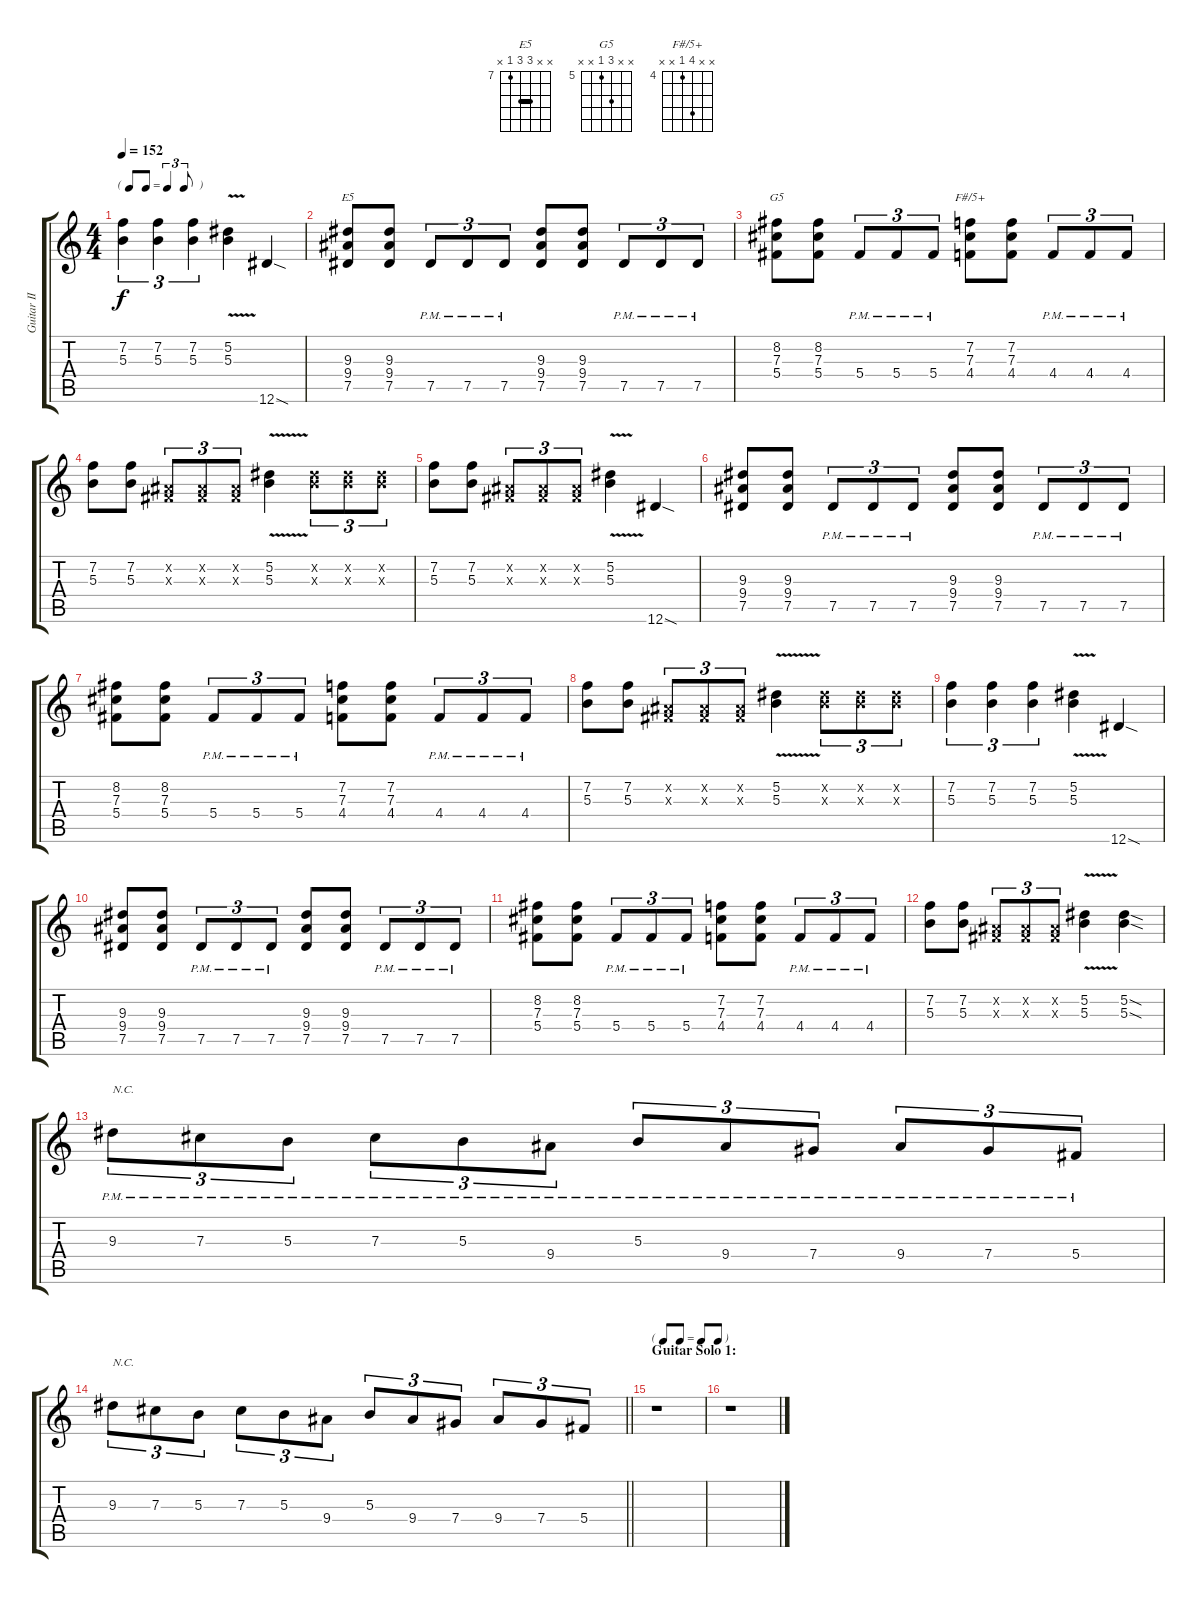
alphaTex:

\track ("Guitar II" "Guitar II") {instrument distortionguitar}
\staff {score tabs}
\tuning (Eb4 Bb3 Gb3 Db3 Ab2 Eb2) {hide}
\chord ("E5" x x 9 9 7 x) {firstfret 7 barre 9}
\chord ("G5" x x 7 5 x x) {firstfret 5}
\chord ("F#/5+" x x 7 4 x x) {firstfret 4}
\ts (4 4)
\tf triplet8th
\tempo 152
\clef g2
\ks c
(7.2 5.3).4{tu (3 2) dy f} (7.2 5.3).4{tu (3 2)} (7.2 5.3).4{tu (3 2)} (5.2{v} 5.3).4 12.6{sod}.4 |
(9.3 9.4 7.5).8{ch "E5"} (9.3 9.4 7.5).8 7.5{pm}.8{tu (3 2)} 7.5{pm}.8{tu (3 2)} 7.5{pm}.8{tu (3 2)} (9.3 9.4 7.5).8 (9.3 9.4 7.5).8 7.5{pm}.8{tu (3 2)} 7.5{pm}.8{tu (3 2)} 7.5{pm}.8{tu (3 2)} |
(8.2 7.3 5.4).8{ch "G5"} (8.2 7.3 5.4).8 5.4{pm}.8{tu (3 2)} 5.4{pm}.8{tu (3 2)} 5.4{pm}.8{tu (3 2)} (7.2 7.3 4.4).8{ch "F#/5+"} (7.2 7.3 4.4).8 4.4{pm}.8{tu (3 2)} 4.4{pm}.8{tu (3 2)} 4.4{pm}.8{tu (3 2)} |
(7.2 5.3).8 (7.2 5.3).8 (0.2{x} 0.3{x}).8{tu (3 2)} (0.2{x} 0.3{x}).8{tu (3 2)} (0.2{x} 0.3{x}).8{tu (3 2)} (5.2{v} 5.3).4 (5.2{x} 5.3{x}).8{tu (3 2)} (5.2{x} 5.3{x}).8{tu (3 2)} (5.2{x} 5.3{x}).8{tu (3 2)} |
(7.2 5.3).8 (7.2 5.3).8 (0.2{x} 0.3{x}).8{tu (3 2)} (0.2{x} 0.3{x}).8{tu (3 2)} (0.2{x} 0.3{x}).8{tu (3 2)} (5.2{v} 5.3).4 12.6{sod}.4 |
(9.3 9.4 7.5).8 (9.3 9.4 7.5).8 7.5{pm}.8{tu (3 2)} 7.5{pm}.8{tu (3 2)} 7.5{pm}.8{tu (3 2)} (9.3 9.4 7.5).8 (9.3 9.4 7.5).8 7.5{pm}.8{tu (3 2)} 7.5{pm}.8{tu (3 2)} 7.5{pm}.8{tu (3 2)} |
(8.2 7.3 5.4).8 (8.2 7.3 5.4).8 5.4{pm}.8{tu (3 2)} 5.4{pm}.8{tu (3 2)} 5.4{pm}.8{tu (3 2)} (7.2 7.3 4.4).8 (7.2 7.3 4.4).8 4.4{pm}.8{tu (3 2)} 4.4{pm}.8{tu (3 2)} 4.4{pm}.8{tu (3 2)} |
(7.2 5.3).8 (7.2 5.3).8 (0.2{x} 0.3{x}).8{tu (3 2)} (0.2{x} 0.3{x}).8{tu (3 2)} (0.2{x} 0.3{x}).8{tu (3 2)} (5.2{v} 5.3).4 (5.2{x} 5.3{x}).8{tu (3 2)} (5.2{x} 5.3{x}).8{tu (3 2)} (5.2{x} 5.3{x}).8{tu (3 2)} |
(7.2 5.3).4{tu (3 2)} (7.2 5.3).4{tu (3 2)} (7.2 5.3).4{tu (3 2)} (5.2{v} 5.3).4 12.6{sod}.4 |
(9.3 9.4 7.5).8 (9.3 9.4 7.5).8 7.5{pm}.8{tu (3 2)} 7.5{pm}.8{tu (3 2)} 7.5{pm}.8{tu (3 2)} (9.3 9.4 7.5).8 (9.3 9.4 7.5).8 7.5{pm}.8{tu (3 2)} 7.5{pm}.8{tu (3 2)} 7.5{pm}.8{tu (3 2)} |
(8.2 7.3 5.4).8 (8.2 7.3 5.4).8 5.4{pm}.8{tu (3 2)} 5.4{pm}.8{tu (3 2)} 5.4{pm}.8{tu (3 2)} (7.2 7.3 4.4).8 (7.2 7.3 4.4).8 4.4{pm}.8{tu (3 2)} 4.4{pm}.8{tu (3 2)} 4.4{pm}.8{tu (3 2)} |
(7.2 5.3).8 (7.2 5.3).8 (0.2{x} 0.3{x}).8{tu (3 2)} (0.2{x} 0.3{x}).8{tu (3 2)} (0.2{x} 0.3{x}).8{tu (3 2)} (5.2{v} 5.3).4 (5.2{sod} 5.3{sod}).4 |
9.3{pm}.8{tu (3 2) txt "N.C."} 7.3{pm}.8{tu (3 2)} 5.3{pm}.8{tu (3 2)} 7.3{pm}.8{tu (3 2)} 5.3{pm}.8{tu (3 2)} 9.4{pm}.8{tu (3 2)} 5.3{pm}.8{tu (3 2)} 9.4{pm}.8{tu (3 2)} 7.4{pm}.8{tu (3 2)} 9.4{pm}.8{tu (3 2)} 7.4{pm}.8{tu (3 2)} 5.4{pm}.8{tu (3 2)} |
\barLineRight lightlight
9.3.8{tu (3 2) txt "N.C."} 7.3.8{tu (3 2)} 5.3.8{tu (3 2)} 7.3.8{tu (3 2)} 5.3.8{tu (3 2)} 9.4.8{tu (3 2)} 5.3.8{tu (3 2)} 9.4.8{tu (3 2)} 7.4.8{tu (3 2)} 9.4.8{tu (3 2)} 7.4.8{tu (3 2)} 5.4.8{tu (3 2)} |
\tf none
\section ("" "Guitar Solo 1:")
r.1 |
r.1
